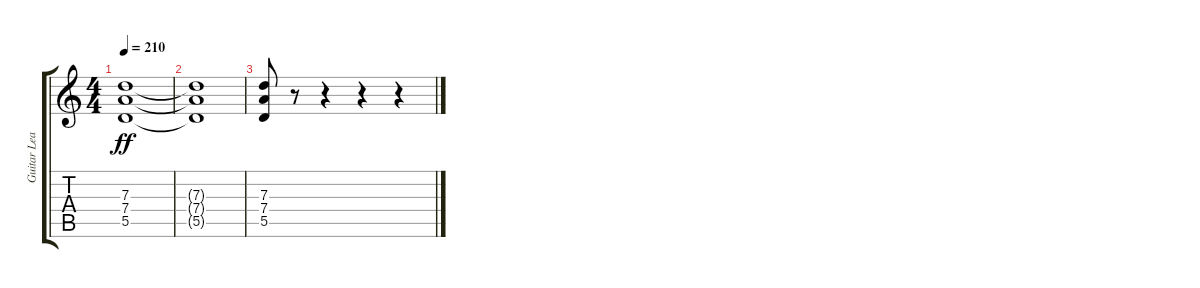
\track ("Guitar Lead" "Guitar Lea") {instrument distortionguitar}
\staff {score tabs}
\tuning (E4 B3 G3 D3 A2 E2) {hide}
\ts (4 4)
\tempo 210
\clef g2
\ks c
(7.3 7.4 5.5).1{dy ff} |
(7.3{t} 7.4{t} 5.5{t}).1 |
(7.3 7.4 5.5).8 r.8 r.4 r.4 r.4
